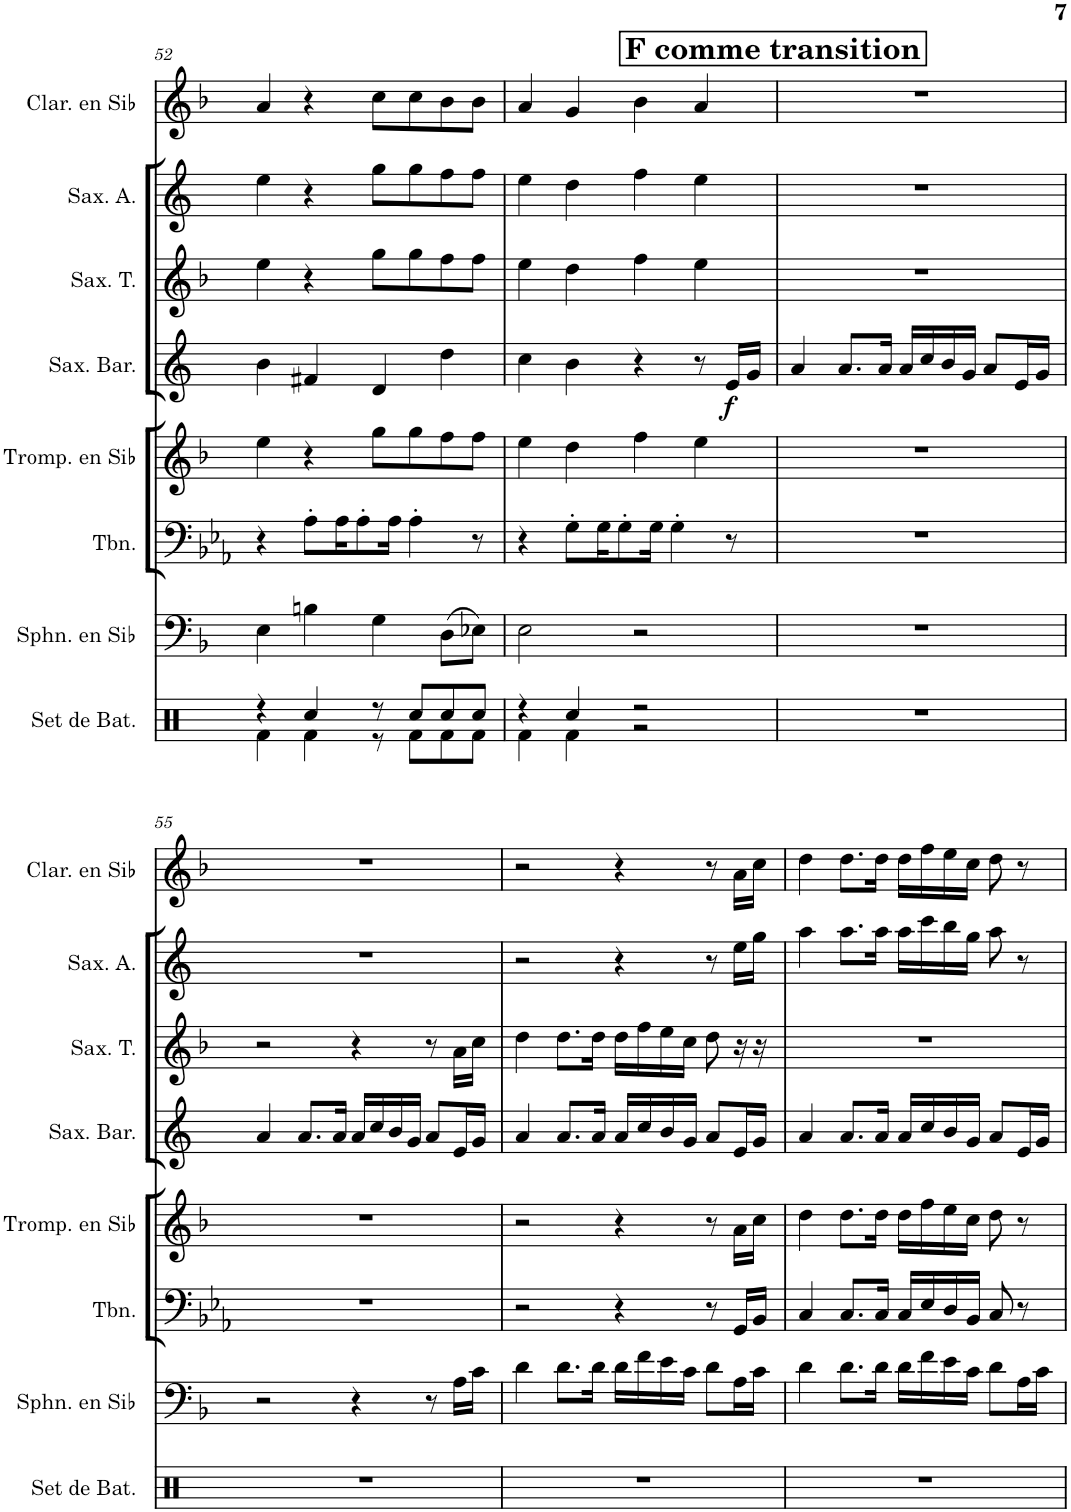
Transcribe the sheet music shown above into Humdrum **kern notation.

**kern	**kern	**kern	**kern	**kern	**dynam	**kern	**kern	**kern
*part8	*part7	*part6	*part5	*part4	*part4	*part3	*part2	*part1
*staff8	*staff7	*staff6	*staff5	*staff4	*staff4	*staff3	*staff2	*staff1
*I"Set de batterie	*I"Sousaphone en Sib	*I"Trombone	*I"Trompette en Sib	*I"Saxophone Baryton	*	*I"Saxophone Ténor	*I"Saxophone Alto	*I"Clarinette en Sib
*I'Set de Bat.	*I'Sphn. en Sib	*I'Tbn.	*I'Tromp. en Sib	*I'Sax. Bar.	*	*I'Sax. T.	*I'Sax. A.	*I'Clar. en Sib
!!LO:PB:g=z
*clefX	*clefF4	*clefF4	*clefG2	*clefG2	*	*clefG2	*clefG2	*clefG2
*	*Trd8c14	*	*Trd1c2	*Trd12c21	*	*Trd8c14	*Trd5c9	*Trd1c2
*k[]	*k[b-]	*k[b-e-a-]	*k[b-]	*k[]	*	*k[b-]	*k[]	*k[b-]
*M4/4	*M4/4	*M4/4	*M4/4	*M4/4	*	*M4/4	*M4/4	*M4/4
=52	=52	=52	=52	=52	=52	=52	=52	=52
*^	*	*	*	*	*	*	*	*
4r	4Rf\	4E\	4r	4ee\	4b\	.	4ee\	4ee\	4a/
4Rcc/	4Rf\	4Bn\	8A-'\L	4r	4f#X/	.	4r	4r	4r
.	.	.	16A-\K	.	.	.	.	.	.
.	.	.	8A-'\	.	.	.	.	.	.
8r	8r	4G\	.	8gg\L	4d/	.	8gg\L	8gg\L	8cc\L
.	.	.	16A-\Jk	.	.	.	.	.	.
8Rcc/L	8Rf\L	.	4A-'\	8gg\	.	.	8gg\	8gg\	8cc\
8Rcc/	8Rf\	(8D\L	.	8ff\	4dd\	.	8ff\	8ff\	8b-\
8Rcc/J	8Rf\J	8E-X\J)	8r	8ff\J	.	.	8ff\J	8ff\J	8b-\J
!!LO:REH:place=s1:a:B:cj:fs=14:t=F comme transition:qo=4
=53	=53	=53	=53	=53	=53	=53	=53	=53	=53
4r	4Rf\	2E\	4r	4ee\	4cc\	.	4ee\	4ee\	4a/
4Rcc/	4Rf\	.	8G'\L	4dd\	4b\	.	4dd\	4dd\	4g/
.	.	.	16G\K	.	.	.	.	.	.
.	.	.	8G'\	.	.	.	.	.	.
2r	2r	2r	.	4ff\	4r	.	4ff\	4ff\	4b-\
.	.	.	16G\Jk	.	.	.	.	.	.
.	.	.	4G'\	.	.	.	.	.	.
.	.	.	.	4ee\	8r	.	4ee\	4ee\	4a/
!	!	!	!	!	!	!LO:DY:b	!	!	!
.	.	.	8r	.	16e/LL	f	.	.	.
.	.	.	.	.	16g/JJ	.	.	.	.
*v	*v	*	*	*	*	*	*	*	*
=54	=54	=54	=54	=54	=54	=54	=54	=54
1r	1r	1r	1r	4a/	.	1r	1r	1r
.	.	.	.	8.a/L	.	.	.	.
.	.	.	.	16a/Jk	.	.	.	.
.	.	.	.	16a/LL	.	.	.	.
.	.	.	.	16cc/	.	.	.	.
.	.	.	.	16b/	.	.	.	.
.	.	.	.	16g/JJ	.	.	.	.
.	.	.	.	8a/L	.	.	.	.
.	.	.	.	16e/L	.	.	.	.
.	.	.	.	16g/JJ	.	.	.	.
!!LO:LB:g=z
=55	=55	=55	=55	=55	=55	=55	=55	=55
1r	2r	1r	1r	4a/	.	2r	1r	1r
.	.	.	.	8.a/L	.	.	.	.
.	.	.	.	16a/Jk	.	.	.	.
.	4r	.	.	16a/LL	.	4r	.	.
.	.	.	.	16cc/	.	.	.	.
.	.	.	.	16b/	.	.	.	.
.	.	.	.	16g/JJ	.	.	.	.
.	8r	.	.	8a/L	.	8r	.	.
.	16A\LL	.	.	16e/L	.	16a\LL	.	.
.	16c\JJ	.	.	16g/JJ	.	16cc\JJ	.	.
=56	=56	=56	=56	=56	=56	=56	=56	=56
1r	4d\	2r	2r	4a/	.	4dd\	2r	2r
.	8.d\L	.	.	8.a/L	.	8.dd\L	.	.
.	16d\Jk	.	.	16a/Jk	.	16dd\Jk	.	.
.	16d\LL	4r	4r	16a/LL	.	16dd\LL	4r	4r
.	16f\	.	.	16cc/	.	16ff\	.	.
.	16e\	.	.	16b/	.	16ee\	.	.
.	16c\JJ	.	.	16g/JJ	.	16cc\JJ	.	.
.	8d\L	8r	8r	8a/L	.	8dd\	8r	8r
.	16A\L	16GG/LL	16a\LL	16e/L	.	16r	16ee\LL	16a\LL
.	16c\JJ	16BB-/JJ	16cc\JJ	16g/JJ	.	16r	16gg\JJ	16cc\JJ
=57	=57	=57	=57	=57	=57	=57	=57	=57
1r	4d\	4C/	4dd\	4a/	.	1r	4aa\	4dd\
.	8.d\L	8.C/L	8.dd\L	8.a/L	.	.	8.aa\L	8.dd\L
.	16d\Jk	16C/Jk	16dd\Jk	16a/Jk	.	.	16aa\Jk	16dd\Jk
.	16d\LL	16C/LL	16dd\LL	16a/LL	.	.	16aa\LL	16dd\LL
.	16f\	16E-/	16ff\	16cc/	.	.	16ccc\	16ff\
.	16e\	16D/	16ee\	16b/	.	.	16bb\	16ee\
.	16c\JJ	16BB-/JJ	16cc\JJ	16g/JJ	.	.	16gg\JJ	16cc\JJ
.	8d\L	8C/	8dd\	8a/L	.	.	8aa\	8dd\
.	16A\L	8r	8r	16e/L	.	.	8r	8r
.	16c\JJ	.	.	16g/JJ	.	.	.	.
=	=	=	=	=	=	=	=	=
*-	*-	*-	*-	*-	*-	*-	*-	*-
